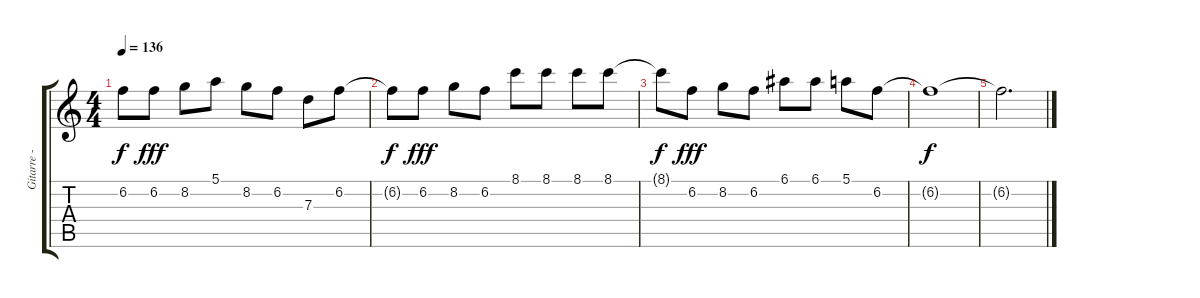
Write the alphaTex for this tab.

\track ("Gitarre - Dennis" "Gitarre - ") {instrument distortionguitar}
\staff {score tabs}
\tuning (E4 B3 G3 D3 A2 E2) {hide}
\ts (4 4)
\tempo 136
\clef g2
\ks c
6.2{t}.8{dy f} 6.2.8{dy fff} 8.2.8 5.1.8 8.2.8 6.2.8 7.3.8 6.2.8 |
6.2{t}.8{dy f} 6.2.8{dy fff} 8.2.8 6.2.8 8.1.8 8.1.8 8.1.8 8.1.8 |
8.1{t}.8{dy f} 6.2.8{dy fff} 8.2.8 6.2.8 6.1.8 6.1.8 5.1.8 6.2.8 |
6.2{t}.1{dy f} |
6.2{t}.2{d}
